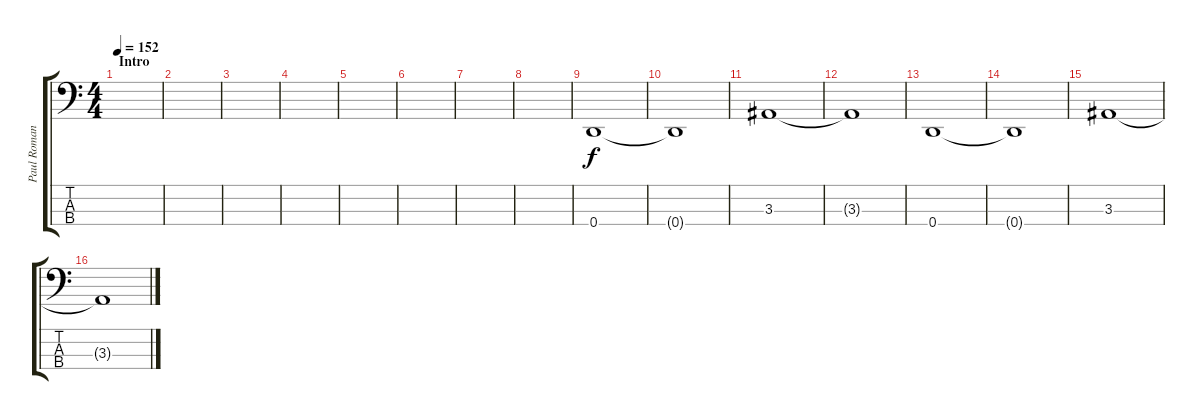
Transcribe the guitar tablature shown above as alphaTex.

\track ("Paul Romanko" "Paul Roman") {instrument electricbasspick}
\staff {score tabs}
\tuning (F2 C2 G1 D1) {hide}
\ts (4 4)
\section ("" "Intro")
\tempo 152
\clef f4
\ks c
|
|
|
|
|
|
|
|
0.4.1 |
0.4{t}.1 |
3.3.1 |
3.3{t}.1 |
0.4.1 |
0.4{t}.1 |
3.3.1 |
3.3{t}.1
